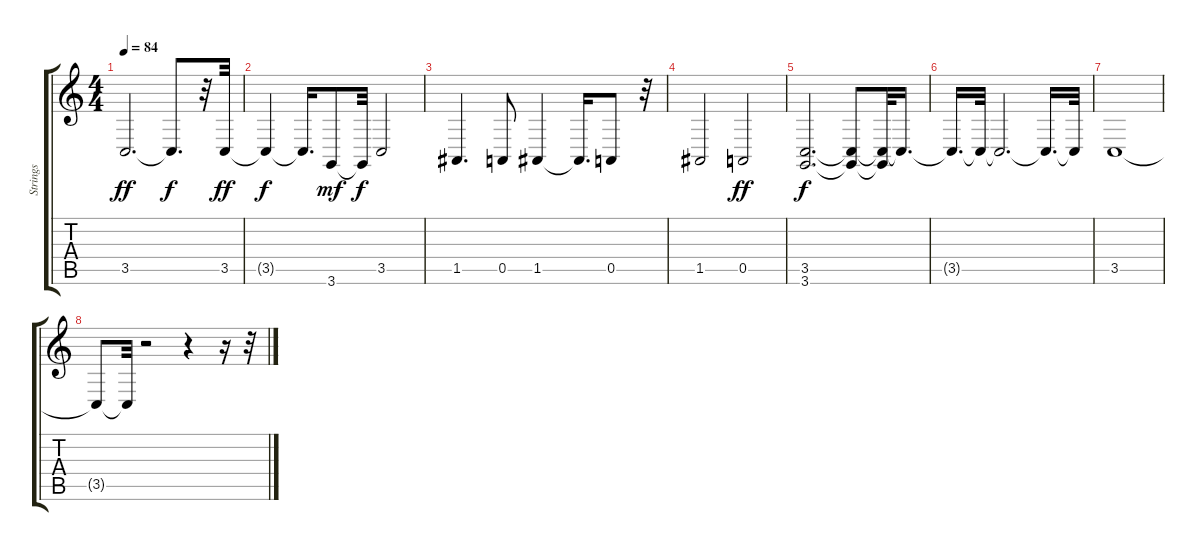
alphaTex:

\track ("Strings" "Strings") {instrument stringensemble2}
\staff {score tabs}
\tuning (E4 B3 G3 D3 A2 E2) {hide}
\ts (4 4)
\tempo 84
\clef g2
\ks c
3.5.2{d dy ff} 3.5{t}.8{d dy f} r.32 3.5.32{dy ff} |
3.5{t}.4{dy f} 3.5{t}.16{d} 3.6.8{dy mf} 3.6{t}.32{dy f} 3.5.2 |
1.5.4{d} 0.5.8 1.5.4 1.5{t}.16{d} 0.5.8 r.32 |
1.5.2 0.5.2{dy ff} |
(3.5 3.6).2{d dy f} (3.5{t} 3.6{t}).8 (3.5{t} 3.6{t}).32 3.5{t}.16{d} |
3.5{t}.16{d} 3.5{t}.32 3.5{t}.2{d} 3.5{t}.16{d} 3.5{t}.32 |
3.5.1 |
3.5{t}.8 3.5{t}.32 r.2 r.4 r.16 r.32
